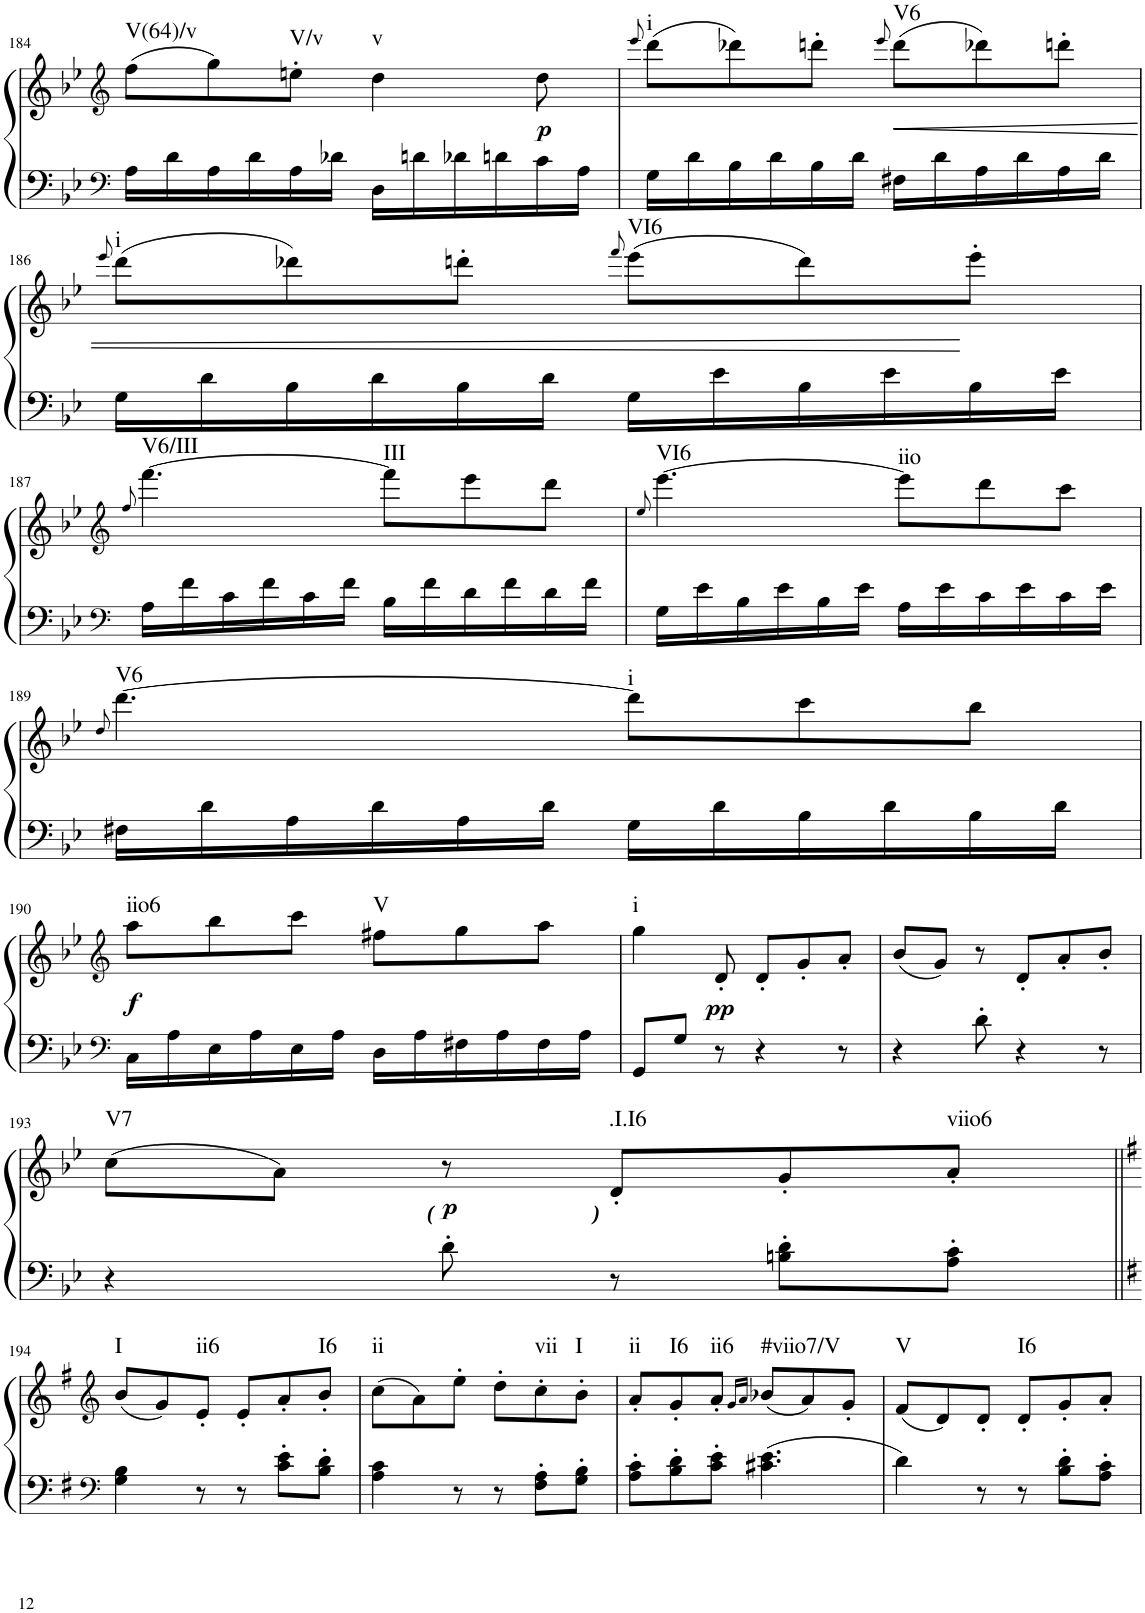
**kern	**kern	**dynam	**harte
*part1	*part1	*part1	*part1
*staff2	*staff1	*staff1/2	*
*I"Klavier linke Hand	*	*	*
!!LO:PB:g=z
*clefF4	*clefG2	*	*
*k[b-e-]	*k[b-e-]	*	*
*M6/8	*M6/8	*	*
=184	=184	=184	=184
!	!	!	!LO:H:kt=V(64)/v
16A\LL	(8ff\L	.	N
16d\	.	.	.
16A\	8gg\)	.	.
16d\	.	.	.
!	!	!	!LO:H:kt=V/v
16A\	8een'\J	.	N
16d-X\JJ	.	.	.
!	!	!	!LO:H:kt=v
16D\LL	4dd\	.	N
16dn\	.	.	.
16d-X\	.	.	.
16dn\	.	.	.
!	!	!LO:DY:b	!
16c\	8dd\	p	.
16A\JJ	.	.	.
=185	=185	=185	=185
.	8qeee-/	.	.
!	!	!	!LO:H:kt=i
16G\LL	(8ddd\L	.	N
16d\	.	.	.
16B-\	8ddd-X\)	.	.
16d\	.	.	.
16B-\	8dddn'\J	.	.
16d\JJ	.	.	.
.	8qeee-/	.	.
!	!	!	!LO:H:kt=V6
16F#X\LL	(8ddd\L	.	N
16d\	.	.	.
16A\	8ddd-X\)	.	.
16d\	.	.	.
16A\	8dddn'\J	.	.
16d\JJ	.	.	.
!!LO:LB:g=z
=186	=186	=186	=186
.	8qeee-/	.	.
!	!	!	!LO:H:kt=i
16G\LL	(8ddd\L	.	N
16d\	.	.	.
16B-\	8ddd-X\)	.	.
16d\	.	.	.
16B-\	8dddn'\J	.	.
16d\JJ	.	.	.
.	8qfff/	.	.
!	!	!	!LO:H:kt=VI6
16G\LL	(8eee-\L	.	N
16e-\	.	.	.
16B-\	8ddd\)	.	.
16e-\	.	.	.
16B-\	8eee-'\J	.	.
16e-\JJ	.	.	.
!!LO:LB:g=z
=187	=187	=187	=187
*clefF4	*clefG2	*	*
.	8qff/	.	.
!	!	!	!LO:H:kt=V6/III
16A\LL	[4.fff\	.	N
16f\	.	.	.
16c\	.	.	.
16f\	.	.	.
16c\	.	.	.
16f\JJ	.	.	.
!	!	!	!LO:H:kt=III
16B-\LL	8fff\L]	.	N
16f\	.	.	.
16d\	8eee-\	.	.
16f\	.	.	.
16d\	8ddd\J	.	.
16f\JJ	.	.	.
=188	=188	=188	=188
.	8qee-/	.	.
!	!	!	!LO:H:kt=VI6
16G\LL	[4.eee-\	.	N
16e-\	.	.	.
16B-\	.	.	.
16e-\	.	.	.
16B-\	.	.	.
16e-\JJ	.	.	.
!	!	!	!LO:H:kt=iio
16A\LL	8eee-\L]	.	N
16e-\	.	.	.
16c\	8ddd\	.	.
16e-\	.	.	.
16c\	8ccc\J	.	.
16e-\JJ	.	.	.
!!LO:LB:g=z
=189	=189	=189	=189
.	8qdd/	.	.
!	!	!	!LO:H:kt=V6
16F#X\LL	[4.ddd\	.	N
16d\	.	.	.
16A\	.	.	.
16d\	.	.	.
16A\	.	.	.
16d\JJ	.	.	.
!	!	!	!LO:H:kt=i
16G\LL	8ddd\L]	.	N
16d\	.	.	.
16B-\	8ccc\	.	.
16d\	.	.	.
16B-\	8bb-\J	.	.
16d\JJ	.	.	.
!!LO:LB:g=z
=190	=190	=190	=190
*clefF4	*clefG2	*	*
!	!	!LO:DY:b	!LO:H:kt=iio6
16C\LL	8aa\L	f	N
16A\	.	.	.
16E-\	8bb-\	.	.
16A\	.	.	.
16E-\	8ccc\J	.	.
16A\JJ	.	.	.
!	!	!	!LO:H:kt=V
16D\LL	8ff#X\L	.	N
16A\	.	.	.
16F#X\	8gg\	.	.
16A\	.	.	.
16F#\	8aa\J	.	.
16A\JJ	.	.	.
=191	=191	=191	=191
!	!	!	!LO:H:kt=i
8GG/L	4gg\	.	N
8G/J	.	.	.
!	!	!LO:DY:b	!
8r	8d'/	pp	.
4r	8d'/L	.	.
.	8g'/	.	.
8r	8a'/J	.	.
=192	=192	=192	=192
4r	(8b-/L	.	.
.	8g/J)	.	.
8d'\	8r	.	.
4r	8d'/L	.	.
.	8a'/	.	.
8r	8b-'/J	.	.
!!LO:LB:g=z
=193	=193	=193	=193
!	!	!	!LO:H:kt=V7
4r	(8cc\L	.	N
.	8a\J)	.	.
!	!LO:TX:b:Bi:t=(	!	!
!	!	!LO:DY:b	!
8d'\	8r	p	.
!	!LO:TX:b:Bi:t=)	!	!LO:H:kt=.I.I6
8r	8d'/L	.	N
8Bn\' 8d\'L	8g'/	.	.
!	!	!	!LO:H:kt=viio6
8A\' 8c\'J	8a'/J	.	N
!!LO:LB:g=z
=194||	=194||	=194||	=194||
*clefF4	*clefG2	*	*
*k[f#]	*k[f#]	*	*
!	!	!	!LO:H:kt=I
4G\ 4B\	(8b/L	.	N
.	8g/)	.	.
!	!	!	!LO:H:kt=ii6
8r	8e'/J	.	N
8r	8e'/L	.	.
8c\' 8e\'L	8a'/	.	.
!	!	!	!LO:H:kt=I6
8B\' 8d\'J	8b'/J	.	N
=195	=195	=195	=195
!	!	!	!LO:H:kt=ii
4A\ 4c\	(8cc\L	.	N
.	8a\)	.	.
8r	8ee'\J	.	.
8r	8dd'\L	.	.
!	!	!	!LO:H:kt=vii
8F#\' 8A\'L	8cc'\	.	N
!	!	!	!LO:H:kt=I
8G\' 8B\'J	8b'\J	.	N
=196	=196	=196	=196
!	!	!	!LO:H:kt=ii
8A\' 8c\'L	8a'/L	.	N
!	!	!	!LO:H:kt=I6
8B\' 8d\'	8g'/	.	N
!	!	!	!LO:H:kt=ii6
8c\' 8e\'J	8a'/J	.	N
.	16qg/LL	.	.
.	16qa/JJ	.	.
!	!	!	!LO:H:kt=#viio7/V
4.c#X\ 4.e\	(8b-X/L	.	N
.	8a/)	.	.
.	8g'/J	.	.
=197	=197	=197	=197
!	!	!	!LO:H:kt=V
4d\	(8f#/L	.	N
.	8d/)	.	.
8r	8d'/J	.	.
!	!	!	!LO:H:kt=I6
8r	8d'/L	.	N
8B\' 8d\'L	8g'/	.	.
8A\' 8c\'J	8a'/J	.	.
=	=	=	=
*-	*-	*-	*-
